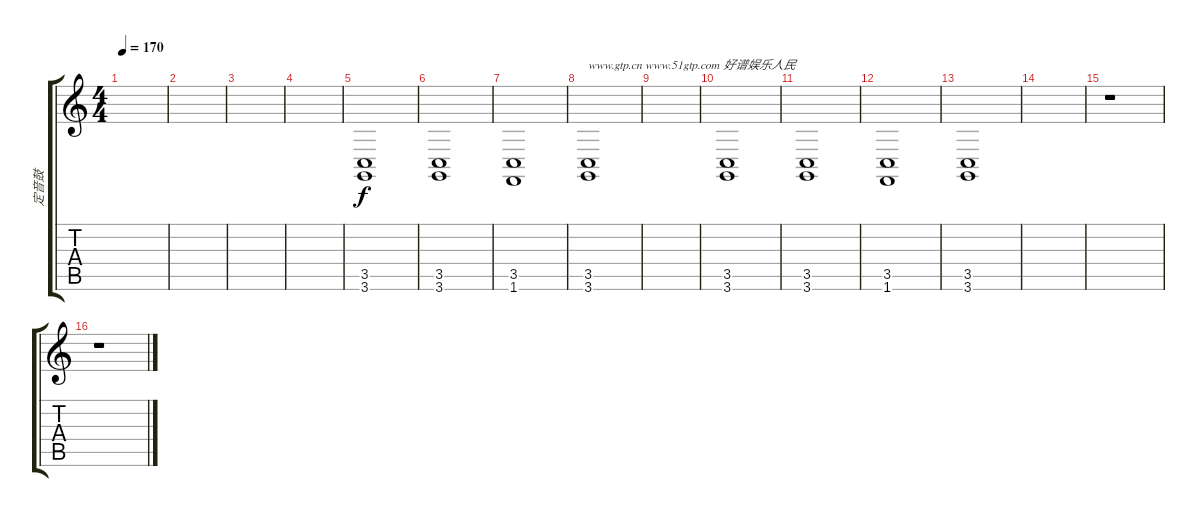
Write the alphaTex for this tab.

\track ("定音鼓" "定音鼓") {instrument timpani}
\staff {score tabs}
\tuning (E4 B3 G3 D3 A2 E2) {hide}
\ts (4 4)
\tempo 170
\clef g2
\ks c
|
|
|
|
(3.5 3.6).1 |
(3.5 3.6).1 |
(3.5 1.6).1 |
(3.5 3.6).1{txt "www.gtp.cn www.51gtp.com 好谱娱乐人民"} |
|
(3.5 3.6).1 |
(3.5 3.6).1 |
(3.5 1.6).1 |
(3.5 3.6).1 |
|
r.1 |
r.1
